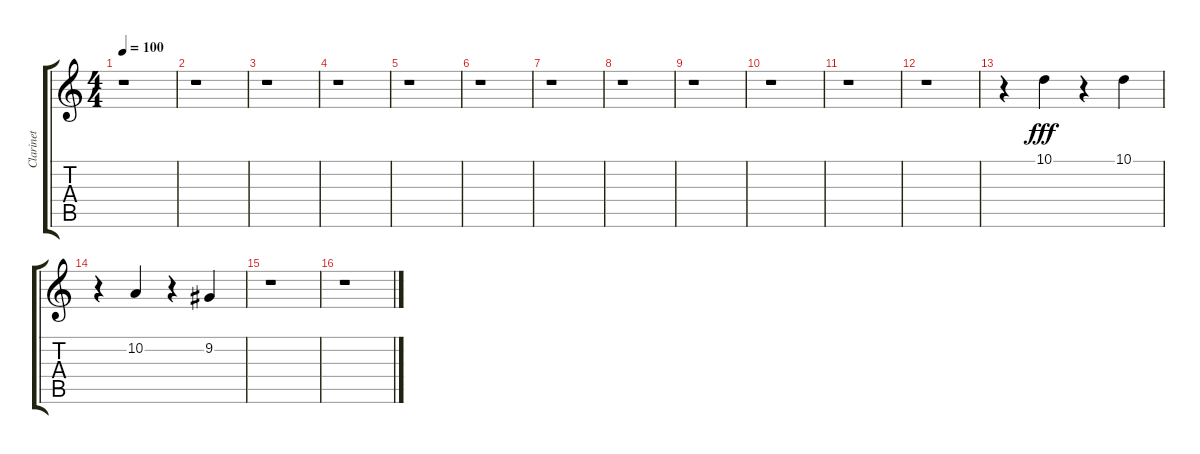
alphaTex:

\track ("Clarinet" "Clarinet") {instrument clarinet}
\staff {score tabs}
\tuning (E4 B3 G3 D3 A2 E2) {hide}
\ts (4 4)
\tempo 100
\clef g2
\ks c
r.1{dy fff} |
r.1 |
r.1 |
r.1 |
r.1 |
r.1 |
r.1 |
r.1 |
r.1 |
r.1 |
r.1 |
r.1 |
r.4 10.1.4 r.4 10.1.4 |
r.4 10.2.4 r.4 9.2.4 |
r.1 |
r.1
